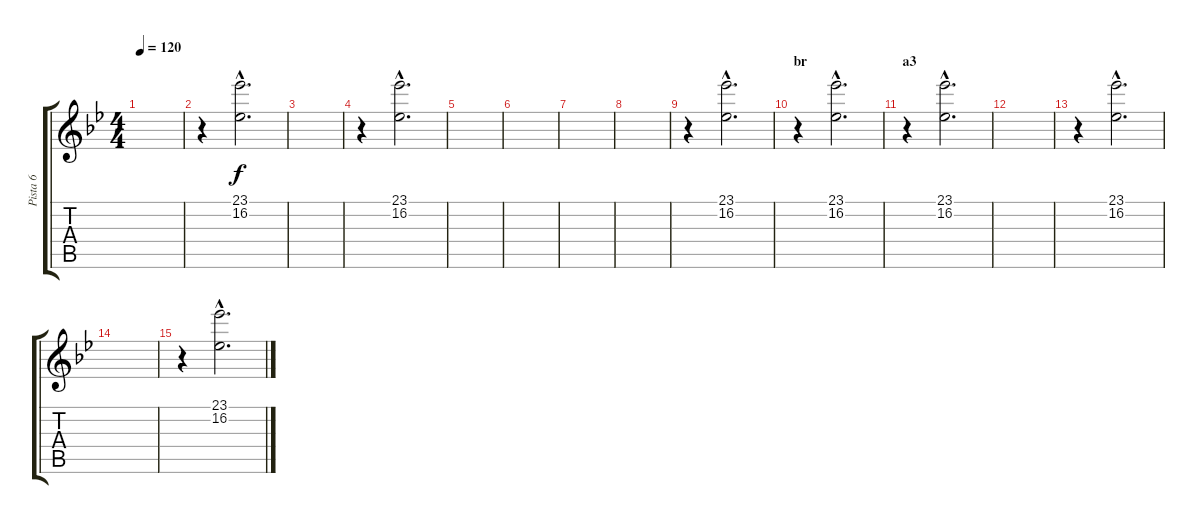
\track ("Pista 6" "Pista 6") {instrument stringensemble1}
\staff {score tabs}
\tuning (E4 B3 G3 D3 A2 E2) {hide}
\ts (4 4)
\tempo 120
\clef g2
\ks bb
|
r.4{volume 10} (23.1{hac} 16.2{hac}).2{d volume 6} |
|
r.4{volume 10} (23.1{hac} 16.2{hac}).2{d volume 6} |
|
|
|
|
r.4{volume 10} (23.1{hac} 16.2{hac}).2{d volume 6} |
\section ("" "br")
r.4{volume 10} (23.1{hac} 16.2{hac}).2{d volume 6} |
\section ("" "a3")
r.4{volume 10} (23.1{hac} 16.2{hac}).2{d volume 6} |
|
r.4{volume 10} (23.1{hac} 16.2{hac}).2{d volume 6} |
|
r.4{volume 10} (23.1{hac} 16.2{hac}).2{d volume 6}
